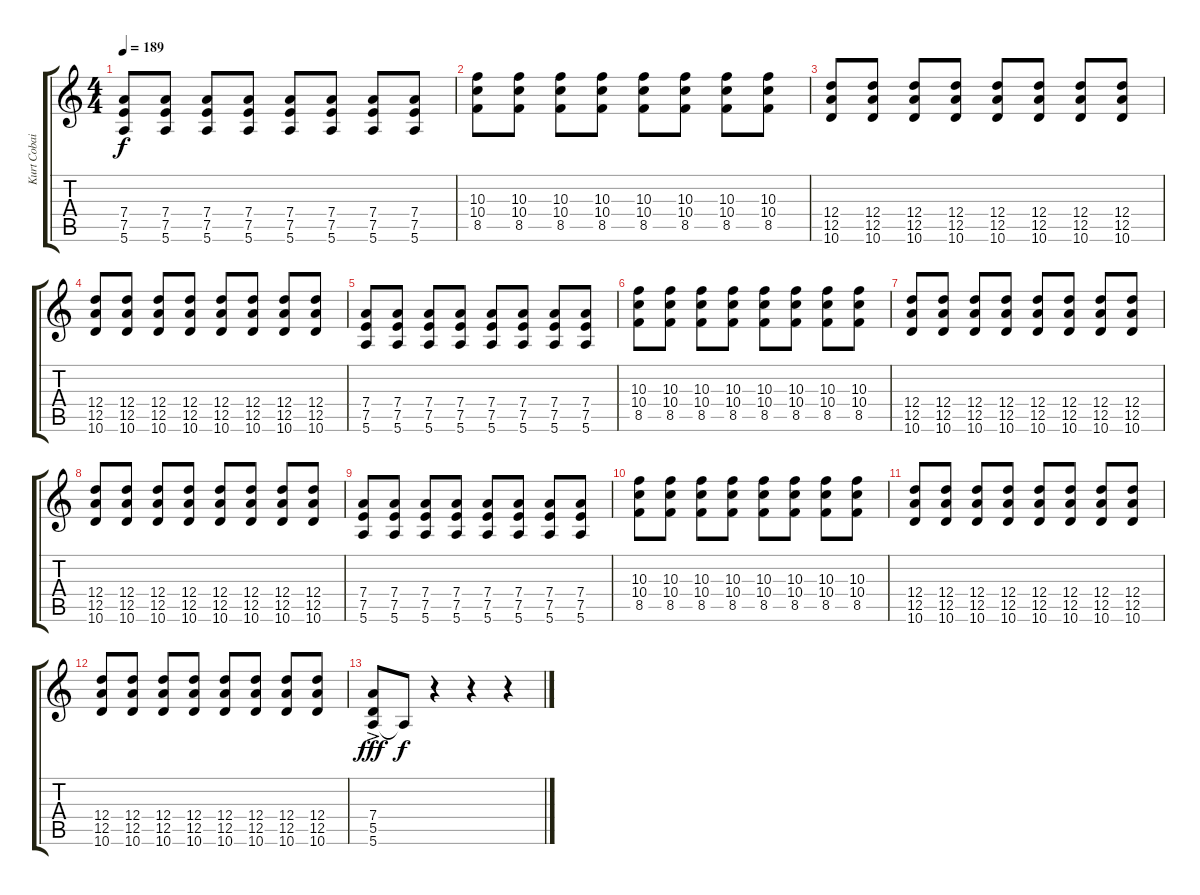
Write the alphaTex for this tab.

\track ("Kurt Cobain (Guitar)" "Kurt Cobai") {instrument overdrivenguitar}
\staff {score tabs}
\tuning (E4 B3 G3 D3 A2 E2) {hide}
\ts (4 4)
\tempo 189
\clef g2
\ks c
(7.4 7.5 5.6).8{dy f} (7.4 7.5 5.6).8 (7.4 7.5 5.6).8 (7.4 7.5 5.6).8 (7.4 7.5 5.6).8 (7.4 7.5 5.6).8 (7.4 7.5 5.6).8 (7.4 7.5 5.6).8 |
(10.3 10.4 8.5).8 (10.3 10.4 8.5).8 (10.3 10.4 8.5).8 (10.3 10.4 8.5).8 (10.3 10.4 8.5).8 (10.3 10.4 8.5).8 (10.3 10.4 8.5).8 (10.3 10.4 8.5).8 |
(12.4 12.5 10.6).8 (12.4 12.5 10.6).8 (12.4 12.5 10.6).8 (12.4 12.5 10.6).8 (12.4 12.5 10.6).8 (12.4 12.5 10.6).8 (12.4 12.5 10.6).8 (12.4 12.5 10.6).8 |
(12.4 12.5 10.6).8 (12.4 12.5 10.6).8 (12.4 12.5 10.6).8 (12.4 12.5 10.6).8 (12.4 12.5 10.6).8 (12.4 12.5 10.6).8 (12.4 12.5 10.6).8 (12.4 12.5 10.6).8 |
(7.4 7.5 5.6).8 (7.4 7.5 5.6).8 (7.4 7.5 5.6).8 (7.4 7.5 5.6).8 (7.4 7.5 5.6).8 (7.4 7.5 5.6).8 (7.4 7.5 5.6).8 (7.4 7.5 5.6).8 |
(10.3 10.4 8.5).8 (10.3 10.4 8.5).8 (10.3 10.4 8.5).8 (10.3 10.4 8.5).8 (10.3 10.4 8.5).8 (10.3 10.4 8.5).8 (10.3 10.4 8.5).8 (10.3 10.4 8.5).8 |
(12.4 12.5 10.6).8 (12.4 12.5 10.6).8 (12.4 12.5 10.6).8 (12.4 12.5 10.6).8 (12.4 12.5 10.6).8 (12.4 12.5 10.6).8 (12.4 12.5 10.6).8 (12.4 12.5 10.6).8 |
(12.4 12.5 10.6).8 (12.4 12.5 10.6).8 (12.4 12.5 10.6).8 (12.4 12.5 10.6).8 (12.4 12.5 10.6).8 (12.4 12.5 10.6).8 (12.4 12.5 10.6).8 (12.4 12.5 10.6).8 |
(7.4 7.5 5.6).8 (7.4 7.5 5.6).8 (7.4 7.5 5.6).8 (7.4 7.5 5.6).8 (7.4 7.5 5.6).8 (7.4 7.5 5.6).8 (7.4 7.5 5.6).8 (7.4 7.5 5.6).8 |
(10.3 10.4 8.5).8 (10.3 10.4 8.5).8 (10.3 10.4 8.5).8 (10.3 10.4 8.5).8 (10.3 10.4 8.5).8 (10.3 10.4 8.5).8 (10.3 10.4 8.5).8 (10.3 10.4 8.5).8 |
(12.4 12.5 10.6).8 (12.4 12.5 10.6).8 (12.4 12.5 10.6).8 (12.4 12.5 10.6).8 (12.4 12.5 10.6).8 (12.4 12.5 10.6).8 (12.4 12.5 10.6).8 (12.4 12.5 10.6).8 |
(12.4 12.5 10.6).8 (12.4 12.5 10.6).8 (12.4 12.5 10.6).8 (12.4 12.5 10.6).8 (12.4 12.5 10.6).8 (12.4 12.5 10.6).8 (12.4 12.5 10.6).8 (12.4 12.5 10.6).8 |
(7.4{ac} 5.5{ac} 5.6{ac}).8{dy fff} 5.6{t}.8{dy f} r.4 r.4 r.4
